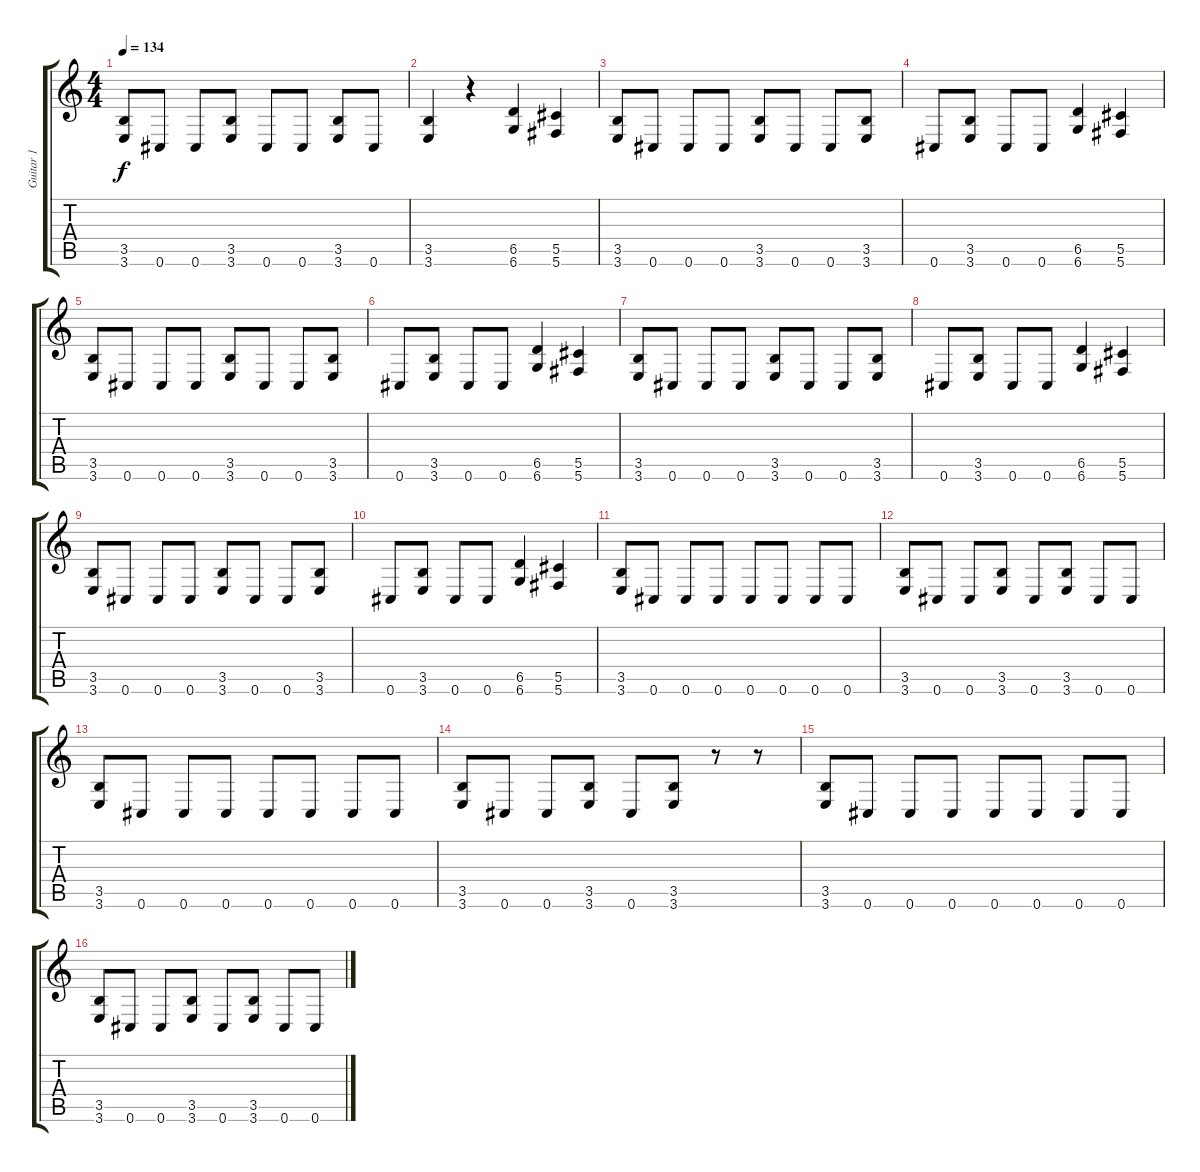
\track ("Guitar 1" "Guitar 1") {instrument distortionguitar}
\staff {score tabs}
\tuning (Eb4 Bb3 Gb3 Db3 Ab2 Db2) {hide}
\ts (4 4)
\tempo 134
\clef g2
\ks c
(3.5 3.6).8{dy f instrument distortionguitar} 0.6.8 0.6.8 (3.5 3.6).8 0.6.8 0.6.8 (3.5 3.6).8 0.6.8 |
(3.5 3.6).4 r.4 (6.5 6.6).4 (5.5 5.6).4 |
(3.5 3.6).8 0.6.8 0.6.8 0.6.8 (3.5 3.6).8 0.6.8 0.6.8 (3.5 3.6).8 |
0.6.8 (3.5 3.6).8 0.6.8 0.6.8 (6.5 6.6).4 (5.5 5.6).4 |
(3.5 3.6).8 0.6.8 0.6.8 0.6.8 (3.5 3.6).8 0.6.8 0.6.8 (3.5 3.6).8 |
0.6.8 (3.5 3.6).8 0.6.8 0.6.8 (6.5 6.6).4 (5.5 5.6).4 |
(3.5 3.6).8 0.6.8 0.6.8 0.6.8 (3.5 3.6).8 0.6.8 0.6.8 (3.5 3.6).8 |
0.6.8 (3.5 3.6).8 0.6.8 0.6.8 (6.5 6.6).4 (5.5 5.6).4 |
(3.5 3.6).8 0.6.8 0.6.8 0.6.8 (3.5 3.6).8 0.6.8 0.6.8 (3.5 3.6).8 |
0.6.8 (3.5 3.6).8 0.6.8 0.6.8 (6.5 6.6).4 (5.5 5.6).4 |
(3.5 3.6).8 0.6.8 0.6.8 0.6.8 0.6.8 0.6.8 0.6.8 0.6.8 |
(3.5 3.6).8 0.6.8 0.6.8 (3.5 3.6).8 0.6.8 (3.5 3.6).8 0.6.8 0.6.8 |
(3.5 3.6).8 0.6.8 0.6.8 0.6.8 0.6.8 0.6.8 0.6.8 0.6.8 |
(3.5 3.6).8 0.6.8 0.6.8 (3.5 3.6).8 0.6.8 (3.5 3.6).8 r.8 r.8 |
(3.5 3.6).8 0.6.8 0.6.8 0.6.8 0.6.8 0.6.8 0.6.8 0.6.8 |
(3.5 3.6).8 0.6.8 0.6.8 (3.5 3.6).8 0.6.8 (3.5 3.6).8 0.6.8 0.6.8
